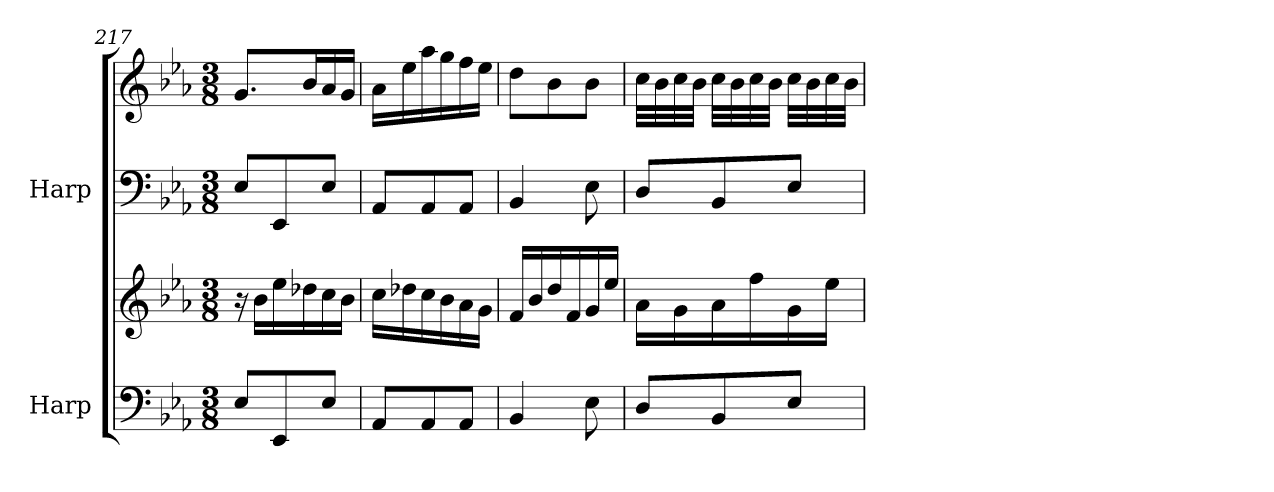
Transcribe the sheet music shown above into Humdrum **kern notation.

**kern	**kern	**kern	**kern
*part2	*part2	*part1	*part1
*staff4	*staff3	*staff2	*staff1
*I"Harp	*	*I"Harp	*
*I'Hp	*	*I'Hp	*
*clefF4	*clefG2	*clefF4	*clefG2
*k[b-e-a-]	*k[b-e-a-]	*k[b-e-a-]	*k[b-e-a-]
*M3/8	*M3/8	*M3/8	*M3/8
=217	=217	=217	=217
8E-/L	16r	8E-/L	8.g/L
.	16b-\LL	.	.
8EE-/	16ee-\	8EE-/	.
.	16dd-X\	.	16b-/L
8E-/J	16cc\	8E-/J	16a-/
.	16b-\JJ	.	16g/JJ
=218	=218	=218	=218
8AA-/L	16cc\LL	8AA-/L	16a-\LL
.	16dd-X\	.	16ee-\
8AA-/	16cc\	8AA-/	16aa-\
.	16b-\	.	16gg\
8AA-/J	16a-\	8AA-/J	16ff\
.	16g\JJ	.	16ee-\JJ
=219	=219	=219	=219
4BB-/	16f/LL	4BB-/	8dd\L
.	16b-/	.	.
.	16dd/	.	8b-\
.	16f/	.	.
8E-\	16g/	8E-\	8b-\J
.	16ee-/JJ	.	.
=220	=220	=220	=220
8D/L	16a-\LL	8D/L	32cc\LLL
.	.	.	32b-\
.	16g\	.	32cc\
.	.	.	32b-\JJJ
8BB-/	16a-\	8BB-/	32cc\LLL
.	.	.	32b-\
.	16ff\	.	32cc\
.	.	.	32b-\JJJ
8E-/J	16g\	8E-/J	32cc\LLL
.	.	.	32b-\
.	16ee-\JJ	.	32cc\
.	.	.	32b-\JJJ
=	=	=	=
*-	*-	*-	*-
